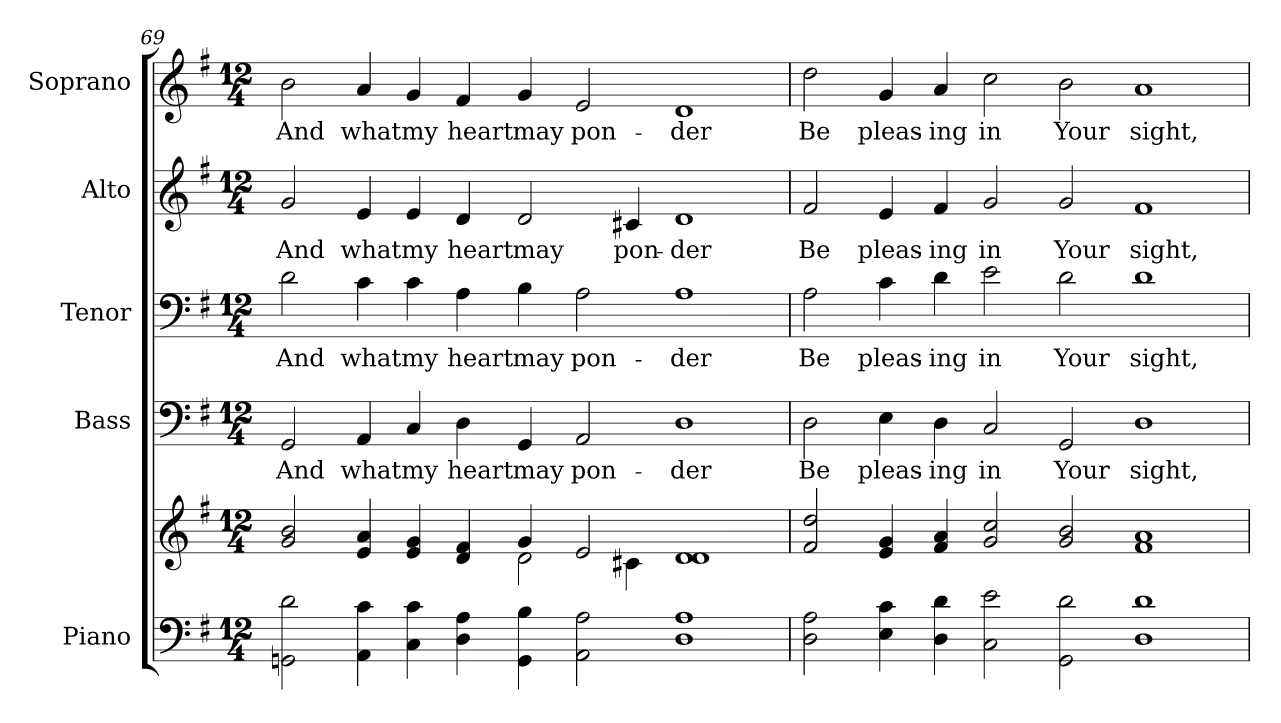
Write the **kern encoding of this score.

**kern	**kern	**kern	**text	**kern	**text	**kern	**text	**kern	**text
*part5	*part5	*part4	*part4	*part3	*part3	*part2	*part2	*part1	*part1
*staff6	*staff5	*staff4	*staff4	*staff3	*staff3	*staff2	*staff2	*staff1	*staff1
*I"Piano	*	*I"Bass	*	*I"Tenor	*	*I"Alto	*	*I"Soprano	*
*I'Pno.	*	*I'B.	*	*I'T.	*	*I'A.	*	*I'S.	*
!!LO:PB:g=z
*clefF4	*clefG2	*clefF4	*	*clefF4	*	*clefG2	*	*clefG2	*
*k[f#]	*k[f#]	*k[f#]	*	*k[f#]	*	*k[f#]	*	*k[f#]	*
*G:	*G:	*G:	*	*G:	*	*G:	*	*G:	*
*M12/4	*M12/4	*M12/4	*	*M12/4	*	*M12/4	*	*M12/4	*
=69	=69	=69	=69	=69	=69	=69	=69	=69	=69
*	*^	*	*	*	*	*	*	*	*
!	!	!	!	!LO:LY:b:color=#000000	!	!	!	!	!	!
!	!	!	!	!	!	!LO:LY:b:color=#000000	!	!	!	!
!	!	!	!	!	!	!	!	!LO:LY:b:color=#000000	!	!
!	!	!	!	!	!	!	!	!	!	!LO:LY:b:color=#000000
2GGni\ 2di	2gi/ 2bi	1ryy	2GGi/	And	2di\	And	2gi/	And	2bi\	And
!	!	!	!	!LO:LY:b:color=#000000	!	!	!	!	!	!
!	!	!	!	!	!	!LO:LY:b:color=#000000	!	!	!	!
!	!	!	!	!	!	!	!	!LO:LY:b:color=#000000	!	!
!	!	!	!	!	!	!	!	!	!	!LO:LY:b:color=#000000
4AAi\ 4ci	4ei/ 4ai	.	4AAi/	what	4ci\	what	4ei/	what	4ai/	what
!	!	!	!	!LO:LY:b:color=#000000	!	!	!	!	!	!
!	!	!	!	!	!	!LO:LY:b:color=#000000	!	!	!	!
!	!	!	!	!	!	!	!	!LO:LY:b:color=#000000	!	!
!	!	!	!	!	!	!	!	!	!	!LO:LY:b:color=#000000
4Ci\ 4ci	4ei/ 4gi	.	4Ci/	my	4ci\	my	4ei/	my	4gi/	my
!	!	!	!	!LO:LY:b:color=#000000	!	!	!	!	!	!
!	!	!	!	!	!	!LO:LY:b:color=#000000	!	!	!	!
!	!	!	!	!	!	!	!	!LO:LY:b:color=#000000	!	!
!	!	!	!	!	!	!	!	!	!	!LO:LY:b:color=#000000
4Di\ 4Ai	4di/ 4f#i	4ryy	4Di\	heart	4Ai\	heart	4di/	heart	4f#i/	heart
!	!	!	!	!LO:LY:b:color=#000000	!	!	!	!	!	!
!	!	!	!	!	!	!LO:LY:b:color=#000000	!	!	!	!
!	!	!	!	!	!	!	!	!LO:LY:b:color=#000000	!	!
!	!	!	!	!	!	!	!	!	!	!LO:LY:b:color=#000000
4GGi\ 4Bi	4gi/	2di\	4GGi/	may	4Bi\	may	2di/	may	4gi/	may
!	!	!	!	!LO:LY:b:color=#000000	!	!	!	!	!	!
!	!	!	!	!	!	!LO:LY:b:color=#000000	!	!	!	!
!	!	!	!	!	!	!	!	!	!	!LO:LY:b:color=#000000
2AAi\ 2Ai	2ei/	.	2AAi/	pon-	2Ai\	pon-	.	.	2ei/	pon-
!	!	!	!	!	!	!	!	!LO:LY:b:color=#000000	!	!
.	.	4c#Xi\	.	.	.	.	4c#Xi/	pon-	.	.
!	!	!	!	!LO:LY:b:color=#000000	!	!	!	!	!	!
!	!	!	!	!	!	!LO:LY:b:color=#000000	!	!	!	!
!	!	!	!	!	!	!	!	!LO:LY:b:color=#000000	!	!
!	!	!	!	!	!	!	!	!	!	!LO:LY:b:color=#000000
1Di 1Ai	1di 1di	1ryy	1Di	-der	1Ai	-der	1di	-der	1di	-der
*	*v	*v	*	*	*	*	*	*	*	*
=70	=70	=70	=70	=70	=70	=70	=70	=70	=70
*	*^	*	*	*	*	*	*	*	*
!	!	!	!	!LO:LY:b:color=#000000	!	!	!	!	!	!
*	*v	*v	*	*	*	*	*	*	*	*
*	*^	*	*	*	*	*	*	*	*
!	!	!	!	!	!	!LO:LY:b:color=#000000	!	!	!	!
*	*v	*v	*	*	*	*	*	*	*	*
*	*^	*	*	*	*	*	*	*	*
!	!	!	!	!	!	!	!	!LO:LY:b:color=#000000	!	!
*	*v	*v	*	*	*	*	*	*	*	*
*	*^	*	*	*	*	*	*	*	*
!	!	!	!	!	!	!	!	!	!	!LO:LY:b:color=#000000
*	*v	*v	*	*	*	*	*	*	*	*
2Di\ 2Ai	2f#i/ 2ddi	2Di\	Be	2Ai\	Be	2f#i/	Be	2ddi\	Be
!	!	!	!LO:LY:b:color=#000000	!	!	!	!	!	!
!	!	!	!	!	!LO:LY:b:color=#000000	!	!	!	!
!	!	!	!	!	!	!	!LO:LY:b:color=#000000	!	!
!	!	!	!	!	!	!	!	!	!LO:LY:b:color=#000000
4Ei\ 4ci	4ei/ 4gi	4Ei\	pleas-	4ci\	pleas-	4ei/	pleas-	4gi/	pleas-
!	!	!	!LO:LY:b:color=#000000	!	!	!	!	!	!
!	!	!	!	!	!LO:LY:b:color=#000000	!	!	!	!
!	!	!	!	!	!	!	!LO:LY:b:color=#000000	!	!
!	!	!	!	!	!	!	!	!	!LO:LY:b:color=#000000
4Di\ 4di	4f#i/ 4ai	4Di\	-ing	4di\	-ing	4f#i/	-ing	4ai/	-ing
!	!	!	!LO:LY:b:color=#000000	!	!	!	!	!	!
!	!	!	!	!	!LO:LY:b:color=#000000	!	!	!	!
!	!	!	!	!	!	!	!LO:LY:b:color=#000000	!	!
!	!	!	!	!	!	!	!	!	!LO:LY:b:color=#000000
2Ci\ 2ei	2gi/ 2cci	2Ci/	in	2ei\	in	2gi/	in	2cci\	in
!	!	!	!LO:LY:b:color=#000000	!	!	!	!	!	!
!	!	!	!	!	!LO:LY:b:color=#000000	!	!	!	!
!	!	!	!	!	!	!	!LO:LY:b:color=#000000	!	!
!	!	!	!	!	!	!	!	!	!LO:LY:b:color=#000000
2GGi\ 2di	2gi/ 2bi	2GGi/	Your	2di\	Your	2gi/	Your	2bi\	Your
!	!	!	!LO:LY:b:color=#000000	!	!	!	!	!	!
!	!	!	!	!	!LO:LY:b:color=#000000	!	!	!	!
!	!	!	!	!	!	!	!LO:LY:b:color=#000000	!	!
!	!	!	!	!	!	!	!	!	!LO:LY:b:color=#000000
1Di 1di	1f#i 1ai	1Di	sight,	1di	sight,	1f#i	sight,	1ai	sight,
=	=	=	=	=	=	=	=	=	=
*-	*-	*-	*-	*-	*-	*-	*-	*-	*-
